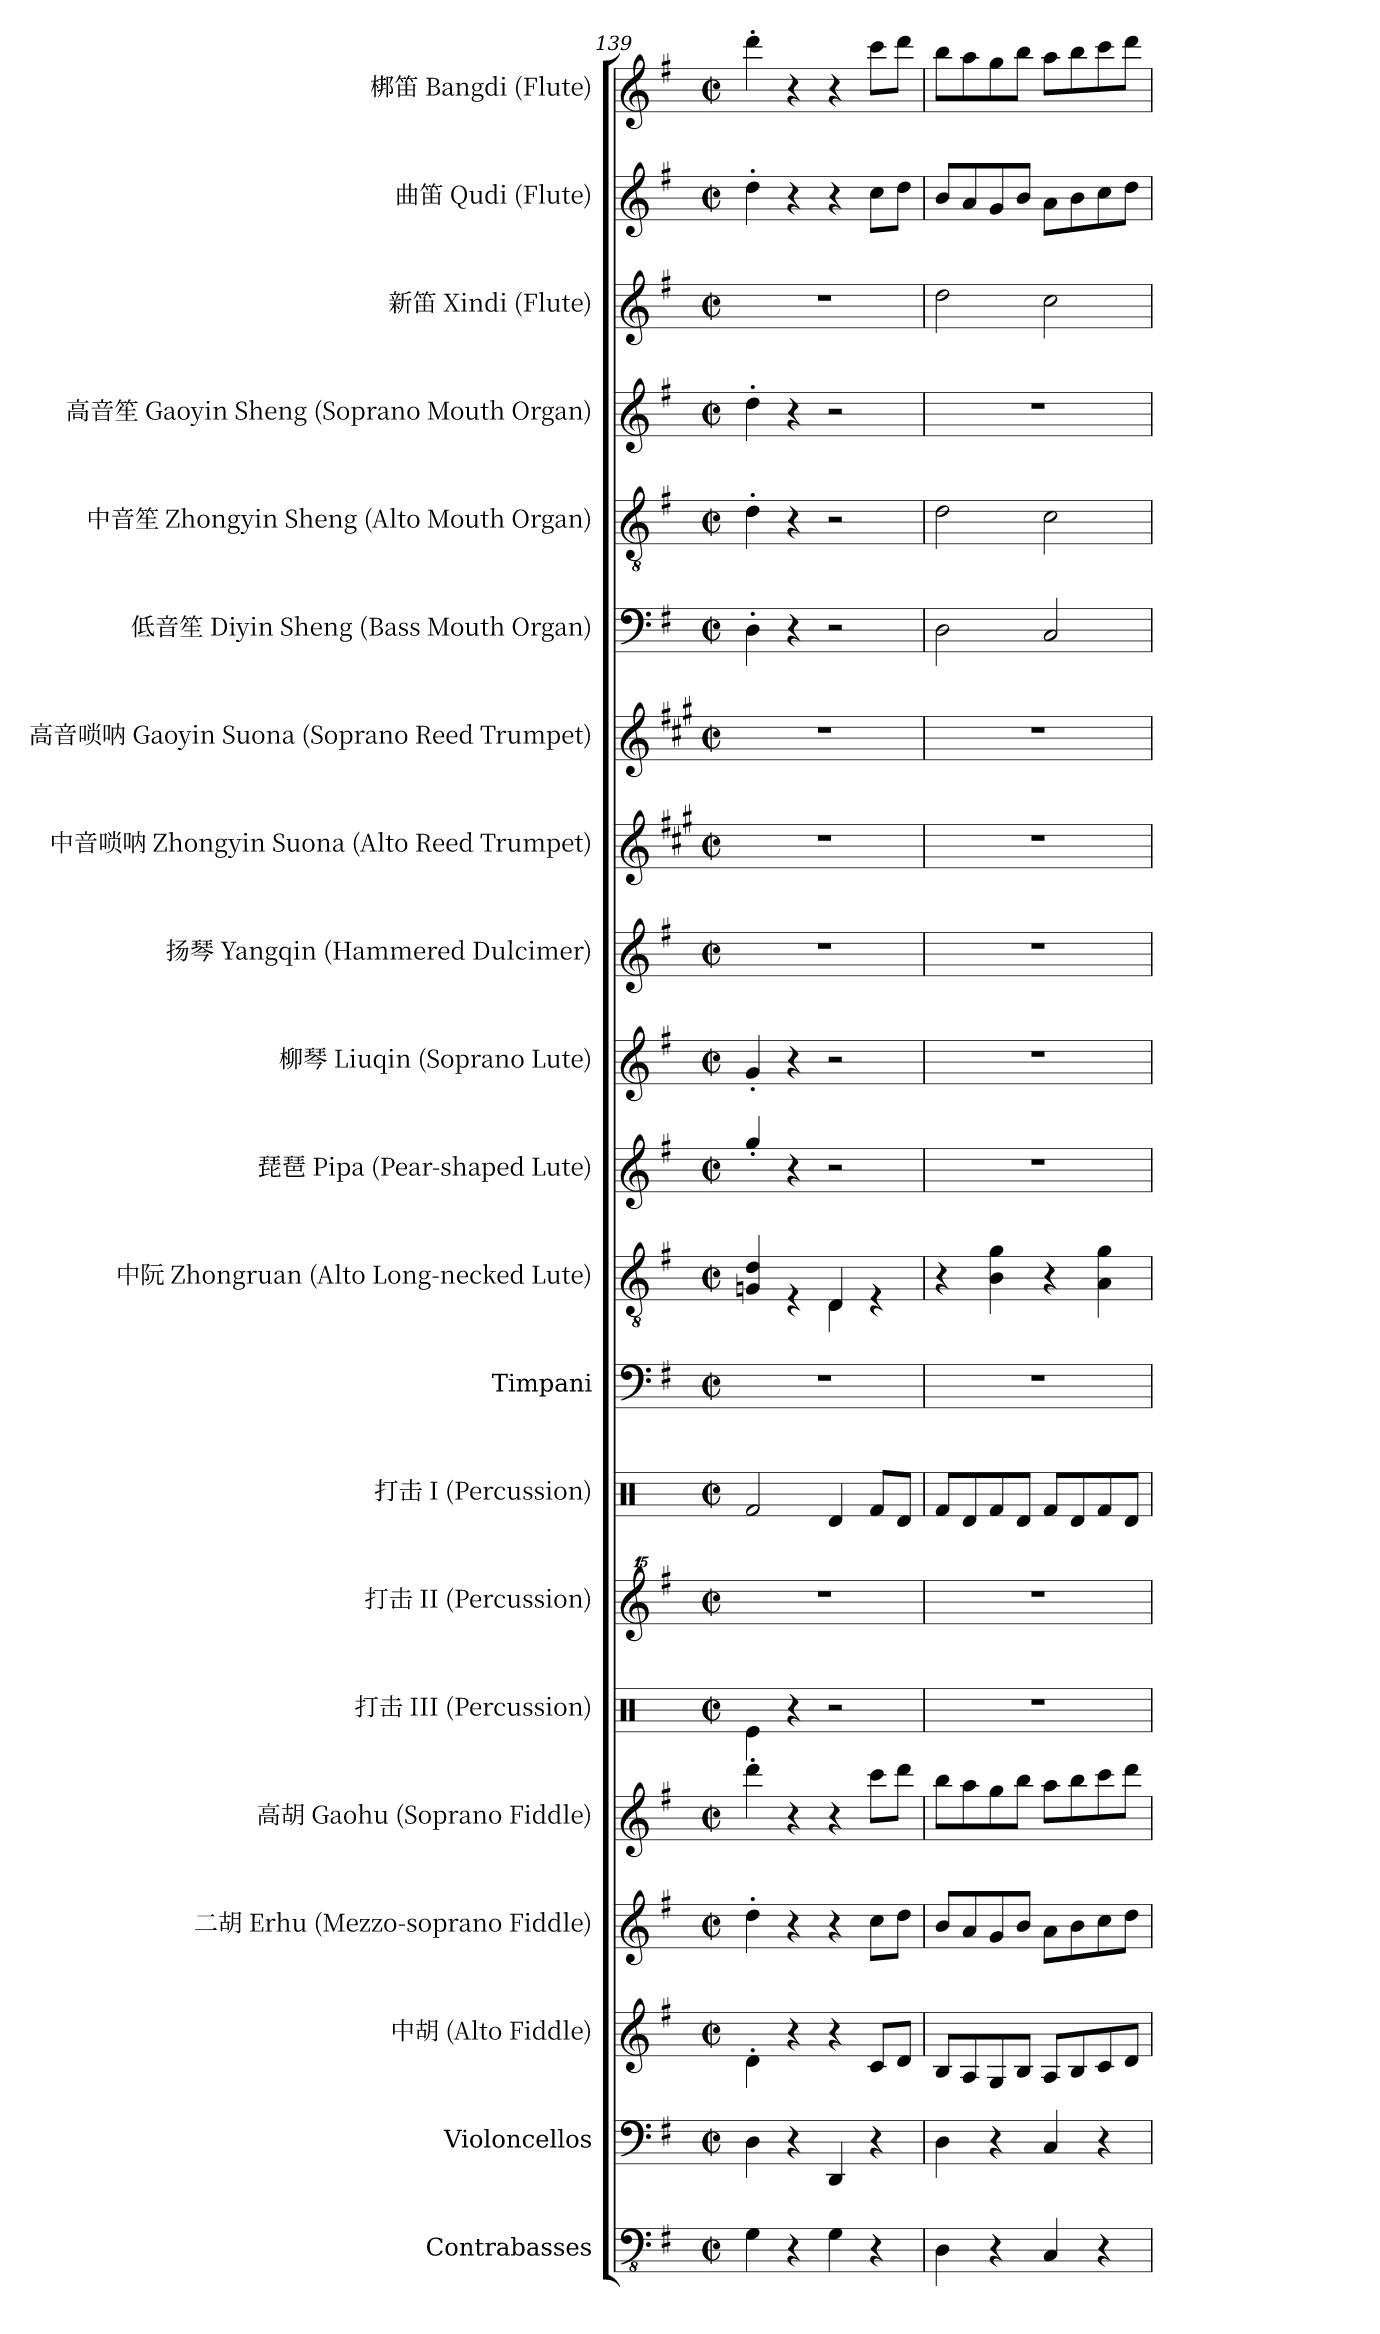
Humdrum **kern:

**kern	**kern	**kern	**kern	**kern	**kern	**kern	**kern	**kern	**kern	**kern	**kern	**kern	**kern	**kern	**kern	**kern	**kern	**kern	**kern	**kern
*part21	*part20	*part19	*part18	*part17	*part16	*part15	*part14	*part13	*part12	*part11	*part10	*part9	*part8	*part7	*part6	*part5	*part4	*part3	*part2	*part1
*staff21	*staff20	*staff19	*staff18	*staff17	*staff16	*staff15	*staff14	*staff13	*staff12	*staff11	*staff10	*staff9	*staff8	*staff7	*staff6	*staff5	*staff4	*staff3	*staff2	*staff1
*I"Contrabasses	*I"Violoncellos	*I"中胡 (Alto Fiddle)	*I"二胡 Erhu (Mezzo-soprano Fiddle)	*I"高胡 Gaohu (Soprano Fiddle)	*I"打击 III (Percussion)	*I"打击 II (Percussion)	*I"打击 I (Percussion)	*I"Timpani	*I"中阮 Zhongruan (Alto Long-necked Lute)	*I"琵琶 Pipa (Pear-shaped Lute)	*I"柳琴 Liuqin (Soprano Lute)	*I"扬琴 Yangqin  (Hammered Dulcimer)	*I"中音唢呐 Zhongyin Suona (Alto Reed Trumpet)	*I"高音唢呐 Gaoyin Suona (Soprano Reed Trumpet)	*I"低音笙 Diyin Sheng (Bass Mouth Organ)	*I"中音笙 Zhongyin Sheng (Alto Mouth Organ)	*I"高音笙 Gaoyin Sheng (Soprano Mouth Organ)	*I"新笛 Xindi (Flute)	*I"曲笛 Qudi (Flute)	*I"梆笛 Bangdi (Flute)
*I'Cbs.	*I'Vcs.	*	*	*	*I'打击 III	*I'打击 II	*I'打击 I	*I'Timp.	*	*	*	*	*	*	*	*	*	*	*	*
!!LO:PB:g=z
*clefFv4	*clefF4	*clefG2	*clefG2	*clefG2	*clefX	*clefG^^2	*clefX	*clefF4	*clefGv2	*clefG2	*clefG2	*clefG2	*clefG2	*clefG2	*clefF4	*clefGv2	*clefG2	*clefG2	*clefG2	*clefG2
*	*	*	*	*	*	*	*	*	*	*ITrd7c12	*	*	*ITrd1c2	*ITrd1c2	*	*	*	*	*	*
*k[f#]	*k[f#]	*k[f#]	*k[f#]	*k[f#]	*k[]	*k[f#]	*k[]	*k[f#]	*k[f#]	*k[f#]	*k[f#]	*k[f#]	*k[f#]	*k[f#]	*k[f#]	*k[f#]	*k[f#]	*k[f#]	*k[f#]	*k[f#]
*M2/2	*M2/2	*M2/2	*M2/2	*M2/2	*M2/2	*M2/2	*M2/2	*M2/2	*M2/2	*M2/2	*M2/2	*M2/2	*M2/2	*M2/2	*M2/2	*M2/2	*M2/2	*M2/2	*M2/2	*M2/2
*met(c|)	*met(c|)	*met(c|)	*met(c|)	*met(c|)	*met(c|)	*met(c|)	*met(c|)	*met(c|)	*met(c|)	*met(c|)	*met(c|)	*met(c|)	*met(c|)	*met(c|)	*met(c|)	*met(c|)	*met(c|)	*met(c|)	*met(c|)	*met(c|)
=139	=139	=139	=139	=139	=139	=139	=139	=139	=139	=139	=139	=139	=139	=139	=139	=139	=139	=139	=139	=139
*	*	*	*	*	*	*	*	*	*^	*	*	*	*	*	*	*	*	*	*	*
4GG\	4D\	4d'\	4dd'\	4ddd'\	4Re\	1r	2Rf/	1r	4Gn/ 4d/	2ryy	4g'/	4g'/	1r	1r	1r	4D'\	4d'\	4dd'\	1r	4dd'\	4ddd'\
4r	4r	4r	4r	4r	4r	.	.	.	4rE	.	4r	4r	.	.	.	4r	4r	4r	.	4r	4r
4GG\	4DD/	4r	4r	4r	2r	.	4Rd/	.	4D/	4D\	2r	2r	.	.	.	2r	2r	2r	.	4r	4r
4r	4r	8c/L	8cc\L	8ccc\L	.	.	8Rf/L	.	4rE	4ryy	.	.	.	.	.	.	.	.	.	8cc\L	8ccc\L
.	.	8d/J	8dd\J	8ddd\J	.	.	8Rd/J	.	.	.	.	.	.	.	.	.	.	.	.	8dd\J	8ddd\J
*	*	*	*	*	*	*	*	*	*v	*v	*	*	*	*	*	*	*	*	*	*	*
=140	=140	=140	=140	=140	=140	=140	=140	=140	=140	=140	=140	=140	=140	=140	=140	=140	=140	=140	=140	=140
4DD\	4D\	8B/L	8b/L	8bb\L	1r	1r	8Rf/L	1r	4r	1r	1r	1r	1r	1r	2D\	2d\	1r	2dd\	8b/L	8bb\L
.	.	8A/	8a/	8aa\	.	.	8Rd/	.	.	.	.	.	.	.	.	.	.	.	8a/	8aa\
4r	4r	8G/	8g/	8gg\	.	.	8Rf/	.	4B\ 4g\	.	.	.	.	.	.	.	.	.	8g/	8gg\
.	.	8B/J	8b/J	8bb\J	.	.	8Rd/J	.	.	.	.	.	.	.	.	.	.	.	8b/J	8bb\J
4CC/	4C/	8A/L	8a\L	8aa\L	.	.	8Rf/L	.	4r	.	.	.	.	.	2C/	2c\	.	2cc\	8a\L	8aa\L
.	.	8B/	8b\	8bb\	.	.	8Rd/	.	.	.	.	.	.	.	.	.	.	.	8b\	8bb\
4r	4r	8c/	8cc\	8ccc\	.	.	8Rf/	.	4A\ 4g\	.	.	.	.	.	.	.	.	.	8cc\	8ccc\
.	.	8d/J	8dd\J	8ddd\J	.	.	8Rd/J	.	.	.	.	.	.	.	.	.	.	.	8dd\J	8ddd\J
=	=	=	=	=	=	=	=	=	=	=	=	=	=	=	=	=	=	=	=	=
*-	*-	*-	*-	*-	*-	*-	*-	*-	*-	*-	*-	*-	*-	*-	*-	*-	*-	*-	*-	*-
